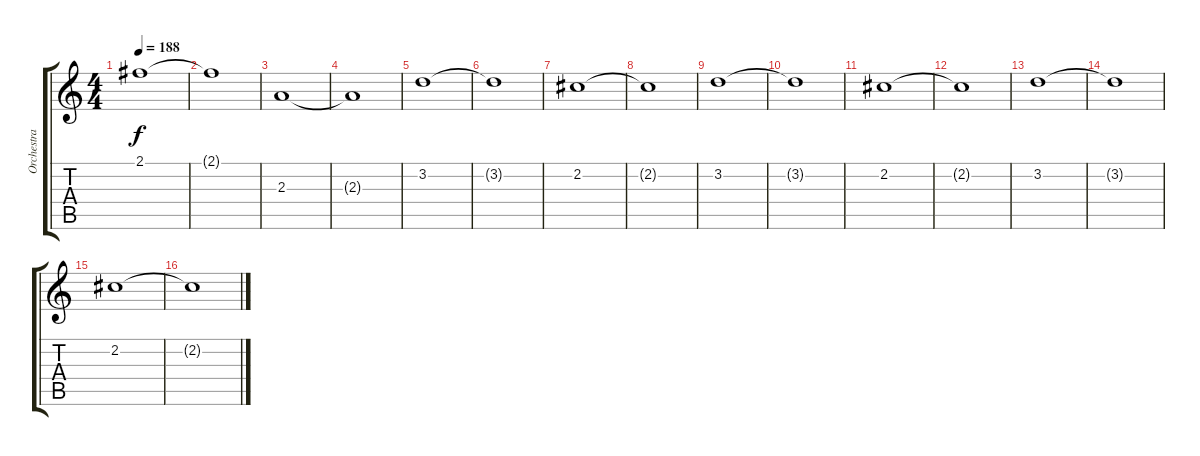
\track ("Orchestra" "Orchestra") {instrument acousticguitarnylon}
\staff {score tabs}
\tuning (E4 B3 G3 D3 A2 E2) {hide}
\ts (4 4)
\tempo 188
\clef g2
\ks c
2.1{t}.1{dy f} |
2.1{t}.1 |
2.3.1{volume 7} |
2.3{t}.1 |
3.2.1 |
3.2{t}.1 |
2.2.1 |
2.2{t}.1 |
3.2.1 |
3.2{t}.1 |
2.2.1 |
2.2{t}.1 |
3.2.1 |
3.2{t}.1 |
2.2.1 |
2.2{t}.1
